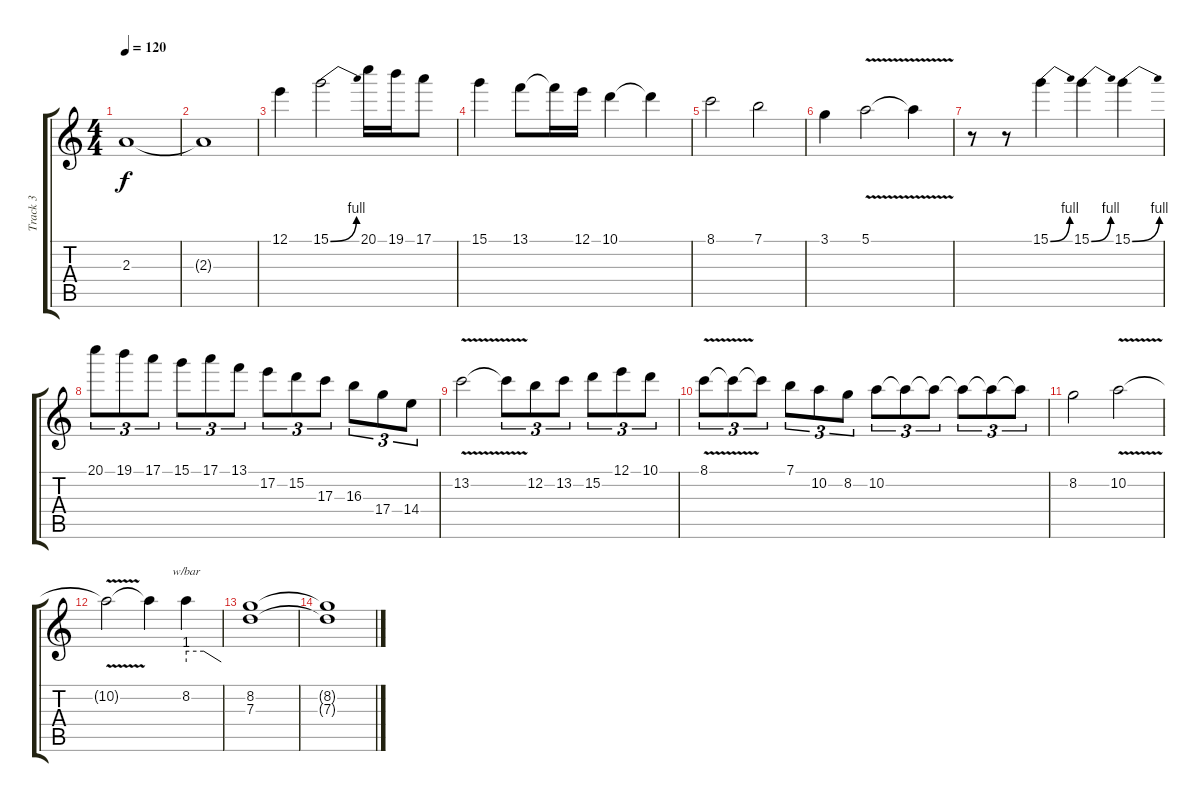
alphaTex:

\track ("Track 3" "Track 3") {instrument acousticguitarsteel}
\staff {score tabs}
\tuning (E4 B3 G3 D3 A2 E2) {hide}
\ts (4 4)
\tempo 120
\clef g2
\ks c
2.3.1{dy f} |
2.3{t}.1 |
12.1.4 15.1{be (bend 0 0 60 4)}.2 20.1.16 19.1.16 17.1.8 |
15.1.4 13.1.8 13.1{t}.16 12.1.16 10.1.4 10.1{t}.4 |
8.1.2 7.1.2 |
3.1.4 5.1{v}.2 5.1{t}.4 |
r.8{instrument overdrivenguitar} r.8 15.1{be (bend 0 0 60 4)}.4 15.1{be (bend 0 0 60 4)}.4 15.1{be (bend 0 0 60 4)}.4 |
20.1.8{tu (3 2)} 19.1.8{tu (3 2)} 17.1.8{tu (3 2)} 15.1.8{tu (3 2)} 17.1.8{tu (3 2)} 13.1.8{tu (3 2)} 17.2.8{tu (3 2)} 15.2.8{tu (3 2)} 17.3.8{tu (3 2)} 16.3.8{tu (3 2)} 17.4.8{tu (3 2)} 14.4.8{tu (3 2)} |
13.2{v}.2 13.2{t}.8{tu (3 2)} 12.2.8{tu (3 2)} 13.2.8{tu (3 2)} 15.2.8{tu (3 2)} 12.1.8{tu (3 2)} 10.1.8{tu (3 2)} |
8.1{v}.8{tu (3 2)} 8.1{t}.8{tu (3 2)} 8.1{t}.8{tu (3 2)} 7.1.8{tu (3 2)} 10.2.8{tu (3 2)} 8.2.8{tu (3 2)} 10.2.8{tu (3 2)} 10.2{t}.8{tu (3 2)} 10.2{t}.8{tu (3 2)} 10.2{t}.8{tu (3 2)} 10.2{t}.8{tu (3 2)} 10.2{t}.8{tu (3 2)} |
8.2.2 10.2{v}.2 |
10.2{t}.2 10.2{t}.4 8.2.4{tbe (custom default 0 4 30 4 60 0)} |
(8.2 7.3).1{volume 0} |
(8.2{t} 7.3{t}).1
